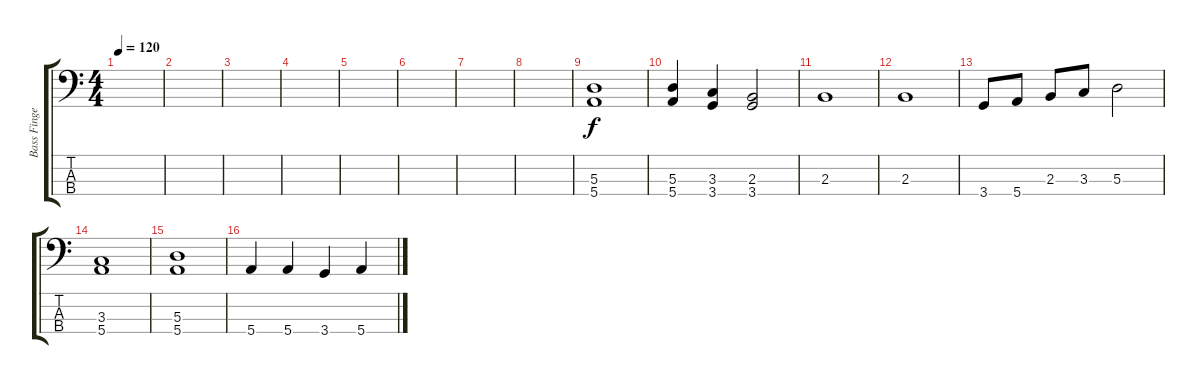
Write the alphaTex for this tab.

\track ("Bass Finger" "Bass Finge") {instrument electricbasspick}
\staff {score tabs}
\tuning (G2 D2 A1 E1) {hide}
\ts (4 4)
\tempo 120
\clef f4
\ks c
|
|
|
|
|
|
|
|
(5.3 5.4).1 |
(5.3 5.4).4 (3.3 3.4).4 (2.3 3.4).2 |
2.3.1 |
2.3.1 |
3.4.8 5.4.8 2.3.8 3.3.8 5.3.2 |
(3.3 5.4).1 |
(5.3 5.4).1 |
5.4.4 5.4.4 3.4.4 5.4.4
